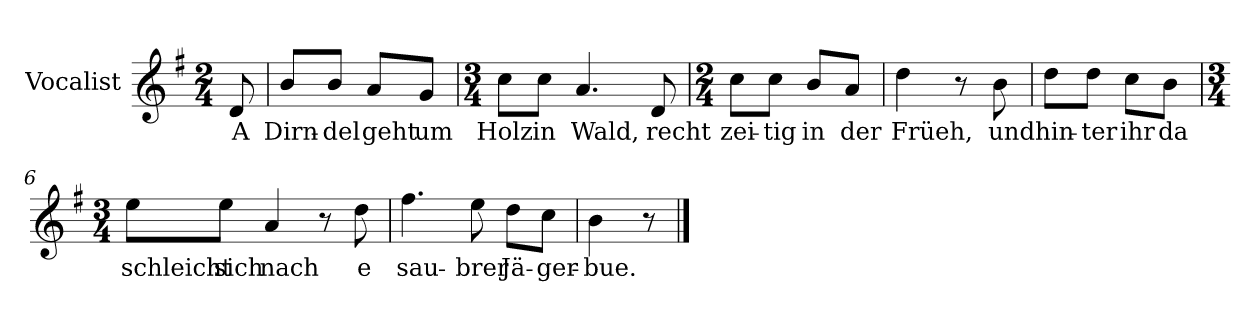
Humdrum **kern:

**kern	**text
*part1	*part1
*staff1	*staff1
*I"Vocalist	*
*k[f#]	*
*G:	*
*M2/4	*
=	=
8d	A
=1	=1
8b/L	Dirn-
8bJ	-del
8aL	geht
8gJ	um
=2	=2
*M3/4	*
8ccL	Holz
8ccJ	in
4.a	Wald,
8d	recht
=3	=3
*M2/4	*
8ccL	zei-
8ccJ	-tig
8bL	in
8aJ	der
=4	=4
4dd	Früeh,
8r	.
8b	und
=5	=5
8ddL	hin-
8ddJ	-ter
8ccL	ihr
8bJ	da
=6	=6
*M3/4	*
8eeL	schleicht
8eeJ	sich
4a	nach
8r	.
8dd	e
=7	=7
4.ff#	sau-
8ee	-brer
8ddL	Jä-
8ccJ	-ger-
=8	=8
4b	-bue.
8r	.
==	==
*-	*-
